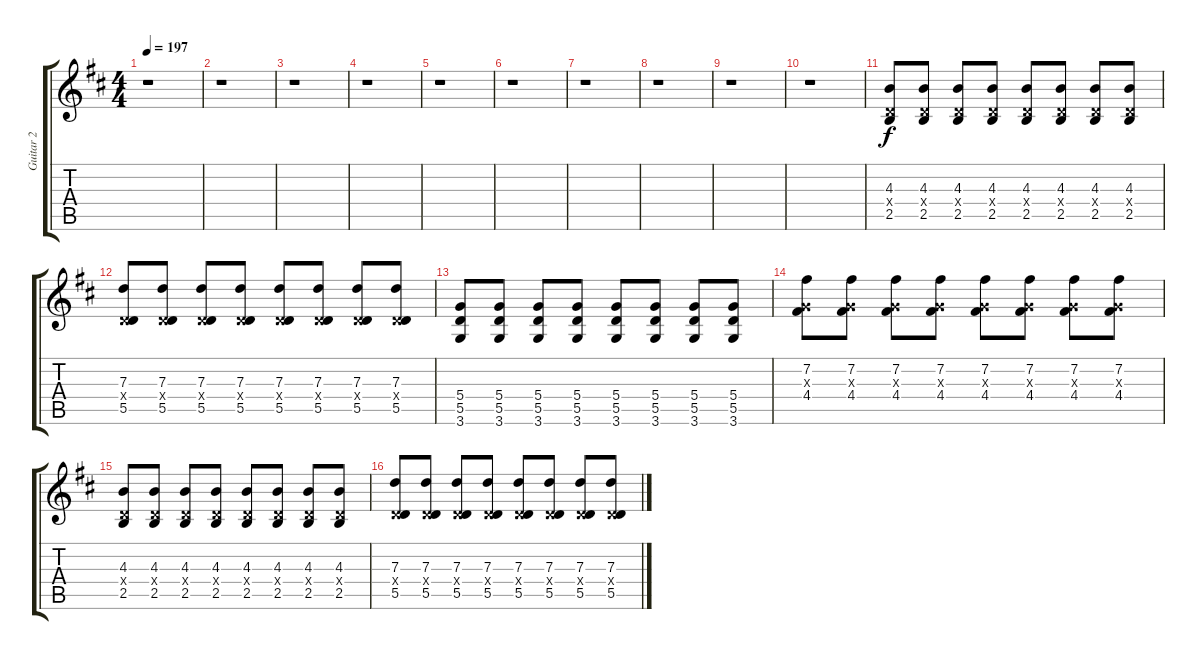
\track ("Guitar 2" "Guitar 2") {instrument distortionguitar}
\staff {score tabs}
\tuning (E4 B3 G3 D3 A2 E2) {hide}
\ts (4 4)
\tempo 197
\clef g2
\ks d
r.1{dy f} |
r.1 |
r.1 |
r.1 |
r.1 |
r.1 |
r.1 |
r.1 |
r.1 |
r.1 |
(4.3 0.4{x} 2.5).8 (4.3 0.4{x} 2.5).8 (4.3 0.4{x} 2.5).8 (4.3 0.4{x} 2.5).8 (4.3 0.4{x} 2.5).8 (4.3 0.4{x} 2.5).8 (4.3 0.4{x} 2.5).8 (4.3 0.4{x} 2.5).8 |
(7.3 0.4{x} 5.5).8 (7.3 0.4{x} 5.5).8 (7.3 0.4{x} 5.5).8 (7.3 0.4{x} 5.5).8 (7.3 0.4{x} 5.5).8 (7.3 0.4{x} 5.5).8 (7.3 0.4{x} 5.5).8 (7.3 0.4{x} 5.5).8 |
(5.4 5.5 3.6).8 (5.4 5.5 3.6).8 (5.4 5.5 3.6).8 (5.4 5.5 3.6).8 (5.4 5.5 3.6).8 (5.4 5.5 3.6).8 (5.4 5.5 3.6).8 (5.4 5.5 3.6).8 |
(7.2 0.3{x} 4.4).8 (7.2 0.3{x} 4.4).8 (7.2 0.3{x} 4.4).8 (7.2 0.3{x} 4.4).8 (7.2 0.3{x} 4.4).8 (7.2 0.3{x} 4.4).8 (7.2 0.3{x} 4.4).8 (7.2 0.3{x} 4.4).8 |
(4.3 0.4{x} 2.5).8 (4.3 0.4{x} 2.5).8 (4.3 0.4{x} 2.5).8 (4.3 0.4{x} 2.5).8 (4.3 0.4{x} 2.5).8 (4.3 0.4{x} 2.5).8 (4.3 0.4{x} 2.5).8 (4.3 0.4{x} 2.5).8 |
(7.3 0.4{x} 5.5).8 (7.3 0.4{x} 5.5).8 (7.3 0.4{x} 5.5).8 (7.3 0.4{x} 5.5).8 (7.3 0.4{x} 5.5).8 (7.3 0.4{x} 5.5).8 (7.3 0.4{x} 5.5).8 (7.3 0.4{x} 5.5).8
